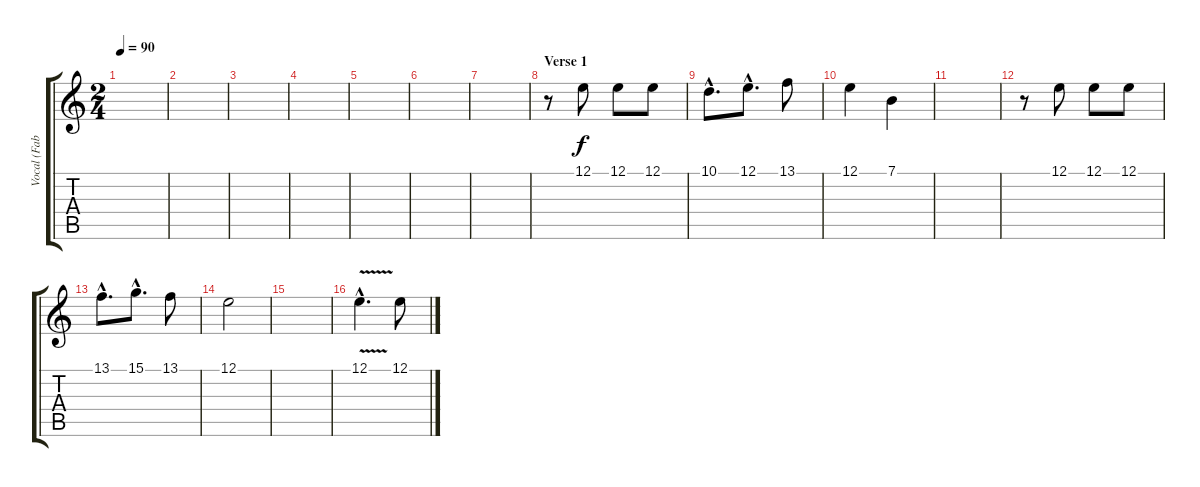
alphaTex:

\track ("Vocal (Fabio Lione)" "Vocal (Fab") {instrument rockorgan}
\staff {score tabs}
\tuning (E4 B3 G3 D3 A2 E2) {hide}
\ts (2 4)
\tempo 90
\clef g2
\ks c
|
|
|
|
|
|
|
\section ("" "Verse 1")
r.8 12.1.8 12.1.8 12.1.8 |
10.1{hac}.8{d} 12.1{hac}.8{d} 13.1.8 |
12.1.4 7.1.4 |
|
r.8 12.1.8 12.1.8 12.1.8 |
13.1{hac}.8{d} 15.1{hac}.8{d} 13.1.8 |
12.1.2 |
|
12.1{v hac}.4{d} 12.1.8
